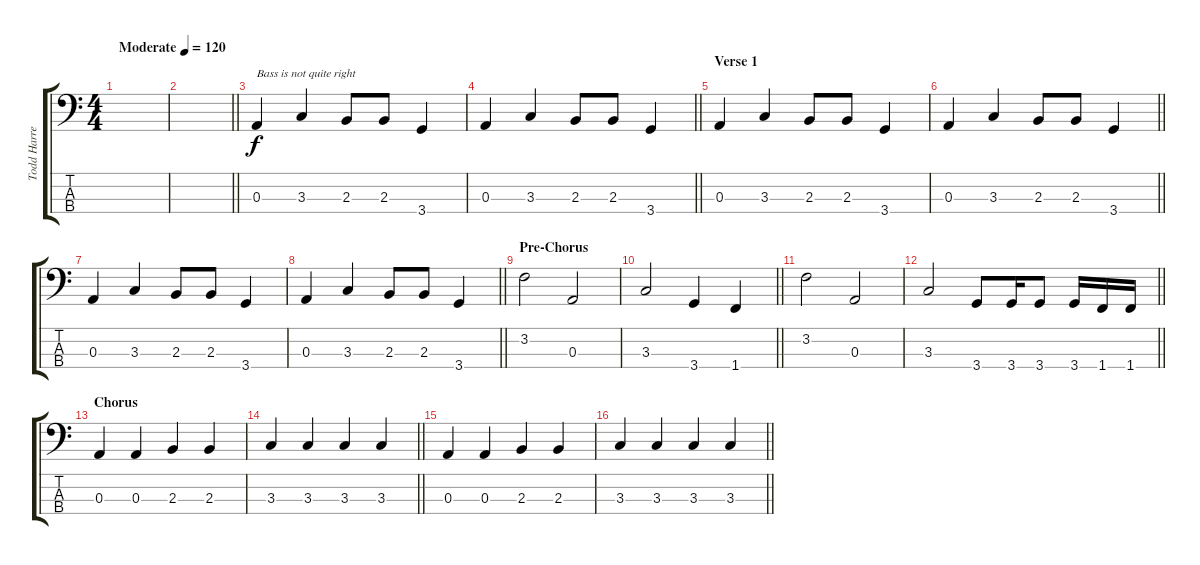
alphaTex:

\track ("Todd Harrel(bass)" "Todd Harre") {instrument electricbassfinger}
\staff {score tabs}
\tuning (G2 D2 A1 E1) {hide}
\ts (4 4)
\tempo (120 "Moderate")
\tempo 73
\tempo (120 "Moderate")
\clef f4
\ks c
|
\barLineRight lightlight
|
\section ("" "")
0.3.4{txt "Bass is not quite right"} 3.3.4 2.3.8 2.3.8 3.4.4 |
\barLineRight lightlight
0.3.4 3.3.4 2.3.8 2.3.8 3.4.4 |
\section ("" "Verse 1")
0.3.4 3.3.4 2.3.8 2.3.8 3.4.4 |
\barLineRight lightlight
0.3.4 3.3.4 2.3.8 2.3.8 3.4.4 |
0.3.4 3.3.4 2.3.8 2.3.8 3.4.4 |
\barLineRight lightlight
0.3.4 3.3.4 2.3.8 2.3.8 3.4.4 |
\section ("" "Pre-Chorus")
3.2.2 0.3.2 |
\barLineRight lightlight
3.3.2 3.4.4 1.4.4 |
3.2.2 0.3.2 |
\barLineRight lightlight
3.3.2 3.4.8 3.4.16 3.4.8 3.4.16 1.4.16 1.4.16 |
\section ("" "Chorus")
0.3.4 0.3.4 2.3.4 2.3.4 |
\barLineRight lightlight
3.3.4 3.3.4 3.3.4 3.3.4 |
0.3.4 0.3.4 2.3.4 2.3.4 |
\barLineRight lightlight
3.3.4 3.3.4 3.3.4 3.3.4
